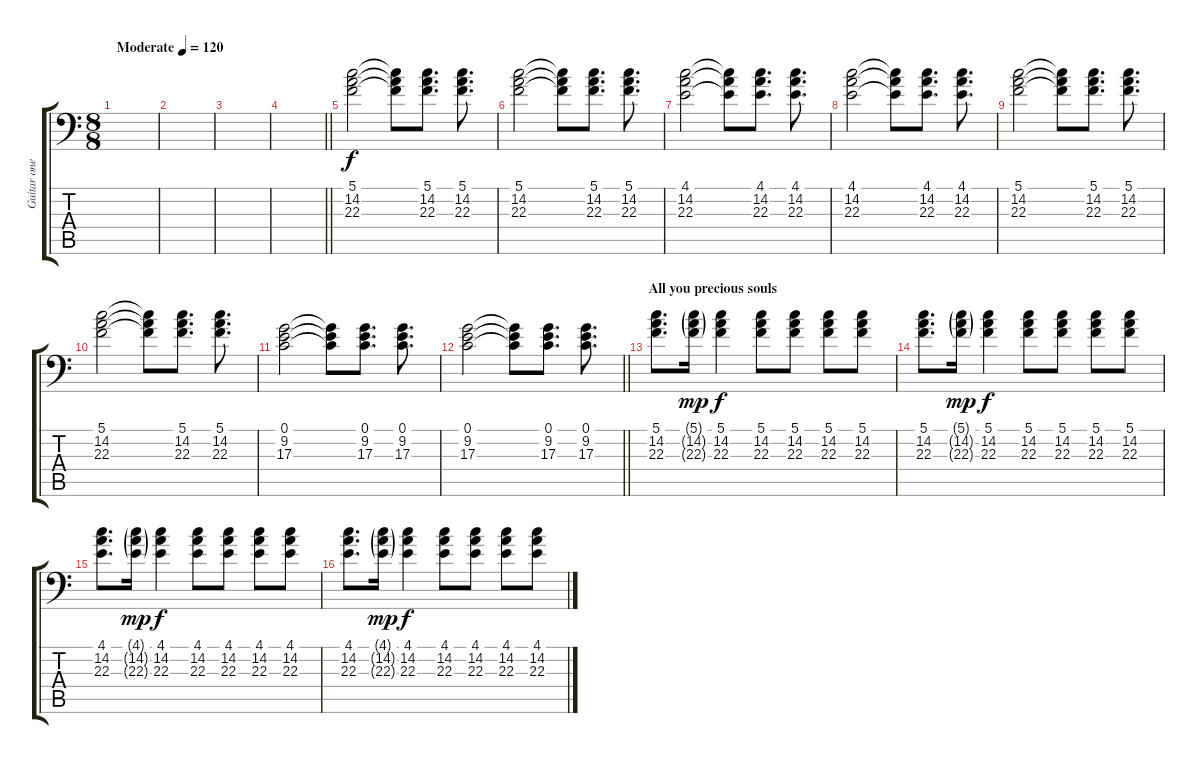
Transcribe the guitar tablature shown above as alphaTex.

\track ("Guitar one" "Guitar one") {instrument electricguitarclean}
\staff {score tabs}
\tuning (C3 G2 D2 A1 E1 B0) {hide}
\ts (8 8)
\tempo (120 "Moderate")
\clef f4
\ks c
|
|
|
\barLineRight lightlight
|
(5.1 14.2 22.3).2 (5.1{t} 14.2{t} 22.3{t}).8 (5.1 14.2 22.3).8{d} (5.1 14.2 22.3).8{d} |
(5.1 14.2 22.3).2 (5.1{t} 14.2{t} 22.3{t}).8 (5.1 14.2 22.3).8{d} (5.1 14.2 22.3).8{d} |
(4.1 14.2 22.3).2 (4.1{t} 14.2{t} 22.3{t}).8 (4.1 14.2 22.3).8{d} (4.1 14.2 22.3).8{d} |
(4.1 14.2 22.3).2 (4.1{t} 14.2{t} 22.3{t}).8 (4.1 14.2 22.3).8{d} (4.1 14.2 22.3).8{d} |
(5.1 14.2 22.3).2 (5.1{t} 14.2{t} 22.3{t}).8 (5.1 14.2 22.3).8{d} (5.1 14.2 22.3).8{d} |
(5.1 14.2 22.3).2 (5.1{t} 14.2{t} 22.3{t}).8 (5.1 14.2 22.3).8{d} (5.1 14.2 22.3).8{d} |
(0.1 9.2 17.3).2 (0.1{t} 9.2{t} 17.3{t}).8 (0.1 9.2 17.3).8{d} (0.1 9.2 17.3).8{d} |
\barLineRight lightlight
(0.1 9.2 17.3).2 (0.1{t} 9.2{t} 17.3{t}).8 (0.1 9.2 17.3).8{d} (0.1 9.2 17.3).8{d} |
\section ("" "All you precious souls")
(5.1 14.2 22.3).8{d} (5.1{g} 14.2{g} 22.3{g}).16{dy mp} (5.1 14.2 22.3).4{dy f} (5.1 14.2 22.3).8 (5.1 14.2 22.3).8 (5.1 14.2 22.3).8 (5.1 14.2 22.3).8 |
(5.1 14.2 22.3).8{d} (5.1{g} 14.2{g} 22.3{g}).16{dy mp} (5.1 14.2 22.3).4{dy f} (5.1 14.2 22.3).8 (5.1 14.2 22.3).8 (5.1 14.2 22.3).8 (5.1 14.2 22.3).8 |
(4.1 14.2 22.3).8{d} (4.1{g} 14.2{g} 22.3{g}).16{dy mp} (4.1 14.2 22.3).4{dy f} (4.1 14.2 22.3).8 (4.1 14.2 22.3).8 (4.1 14.2 22.3).8 (4.1 14.2 22.3).8 |
(4.1 14.2 22.3).8{d} (4.1{g} 14.2{g} 22.3{g}).16{dy mp} (4.1 14.2 22.3).4{dy f} (4.1 14.2 22.3).8 (4.1 14.2 22.3).8 (4.1 14.2 22.3).8 (4.1 14.2 22.3).8
